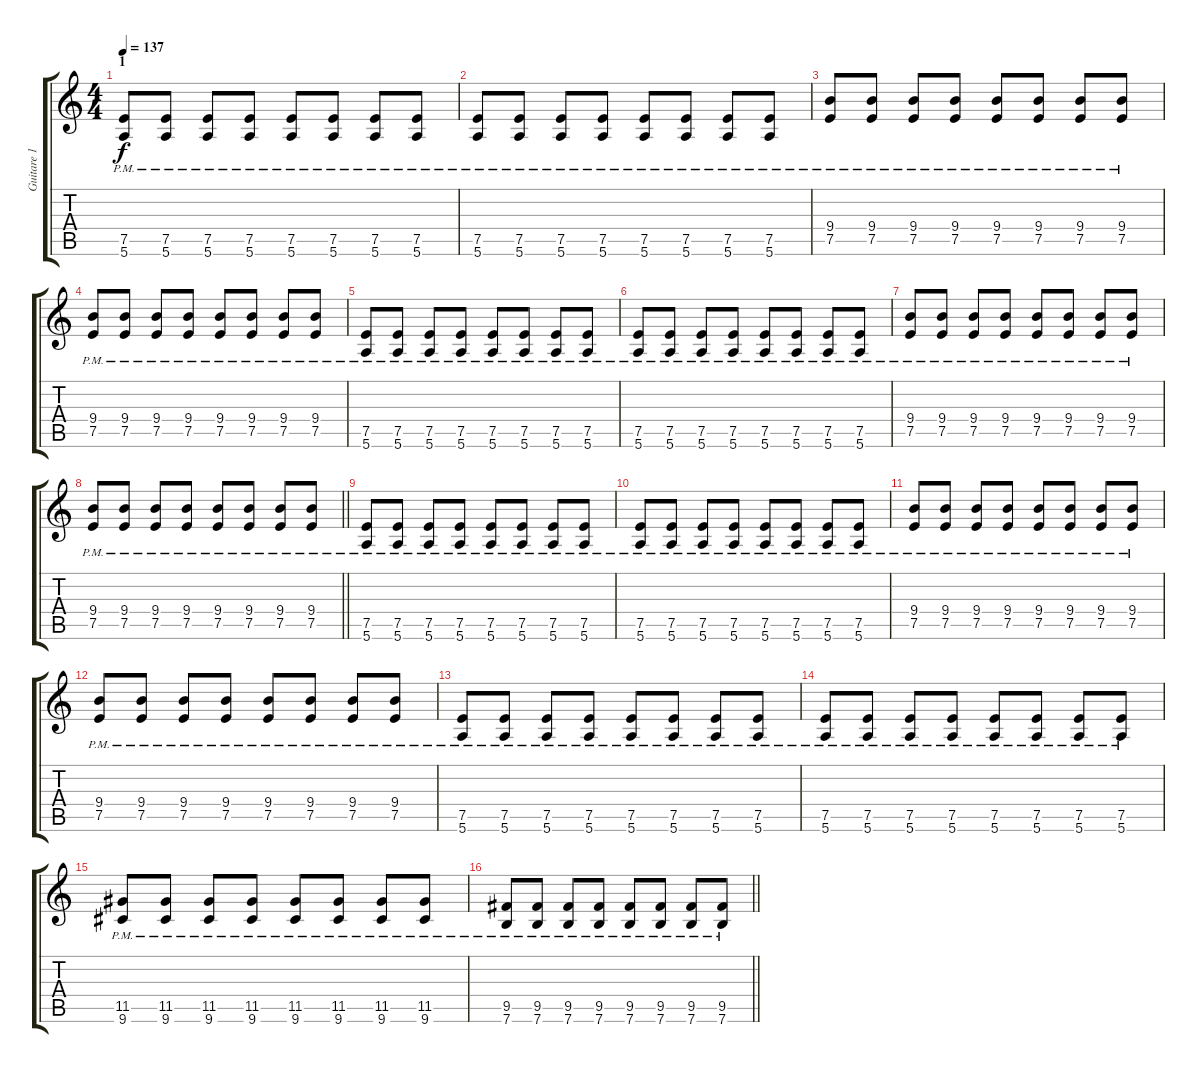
\track ("Guitare 1" "Guitare 1") {instrument electricguitarclean}
\staff {score tabs}
\tuning (E4 B3 G3 D3 A2 E2) {hide}
\ts (4 4)
\section ("" "1")
\tempo 137
\clef g2
\ks c
(7.5{pm} 5.6{pm}).8{dy f instrument overdrivenguitar} (7.5{pm} 5.6{pm}).8 (7.5{pm} 5.6{pm}).8 (7.5{pm} 5.6{pm}).8 (7.5{pm} 5.6{pm}).8 (7.5{pm} 5.6{pm}).8 (7.5{pm} 5.6{pm}).8 (7.5{pm} 5.6{pm}).8 |
(7.5{pm} 5.6{pm}).8 (7.5{pm} 5.6{pm}).8 (7.5{pm} 5.6{pm}).8 (7.5{pm} 5.6{pm}).8 (7.5{pm} 5.6{pm}).8 (7.5{pm} 5.6{pm}).8 (7.5{pm} 5.6{pm}).8 (7.5{pm} 5.6{pm}).8 |
(9.4{pm} 7.5{pm}).8 (9.4{pm} 7.5{pm}).8 (9.4{pm} 7.5{pm}).8 (9.4{pm} 7.5{pm}).8 (9.4{pm} 7.5{pm}).8 (9.4{pm} 7.5{pm}).8 (9.4{pm} 7.5{pm}).8 (9.4{pm} 7.5{pm}).8 |
(9.4{pm} 7.5{pm}).8 (9.4{pm} 7.5{pm}).8 (9.4{pm} 7.5{pm}).8 (9.4{pm} 7.5{pm}).8 (9.4{pm} 7.5{pm}).8 (9.4{pm} 7.5{pm}).8 (9.4{pm} 7.5{pm}).8 (9.4{pm} 7.5{pm}).8 |
(7.5{pm} 5.6{pm}).8 (7.5{pm} 5.6{pm}).8 (7.5{pm} 5.6{pm}).8 (7.5{pm} 5.6{pm}).8 (7.5{pm} 5.6{pm}).8 (7.5{pm} 5.6{pm}).8 (7.5{pm} 5.6{pm}).8 (7.5{pm} 5.6{pm}).8 |
(7.5{pm} 5.6{pm}).8 (7.5{pm} 5.6{pm}).8 (7.5{pm} 5.6{pm}).8 (7.5{pm} 5.6{pm}).8 (7.5{pm} 5.6{pm}).8 (7.5{pm} 5.6{pm}).8 (7.5{pm} 5.6{pm}).8 (7.5{pm} 5.6{pm}).8 |
(9.4{pm} 7.5{pm}).8 (9.4{pm} 7.5{pm}).8 (9.4{pm} 7.5{pm}).8 (9.4{pm} 7.5{pm}).8 (9.4{pm} 7.5{pm}).8 (9.4{pm} 7.5{pm}).8 (9.4{pm} 7.5{pm}).8 (9.4{pm} 7.5{pm}).8 |
\barLineRight lightlight
(9.4{pm} 7.5{pm}).8 (9.4{pm} 7.5{pm}).8 (9.4{pm} 7.5{pm}).8 (9.4{pm} 7.5{pm}).8 (9.4{pm} 7.5{pm}).8 (9.4{pm} 7.5{pm}).8 (9.4{pm} 7.5{pm}).8 (9.4{pm} 7.5{pm}).8 |
(7.5{pm} 5.6{pm}).8 (7.5{pm} 5.6{pm}).8 (7.5{pm} 5.6{pm}).8 (7.5{pm} 5.6{pm}).8 (7.5{pm} 5.6{pm}).8 (7.5{pm} 5.6{pm}).8 (7.5{pm} 5.6{pm}).8 (7.5{pm} 5.6{pm}).8 |
(7.5{pm} 5.6{pm}).8 (7.5{pm} 5.6{pm}).8 (7.5{pm} 5.6{pm}).8 (7.5{pm} 5.6{pm}).8 (7.5{pm} 5.6{pm}).8 (7.5{pm} 5.6{pm}).8 (7.5{pm} 5.6{pm}).8 (7.5{pm} 5.6{pm}).8 |
(9.4{pm} 7.5{pm}).8 (9.4{pm} 7.5{pm}).8 (9.4{pm} 7.5{pm}).8 (9.4{pm} 7.5{pm}).8 (9.4{pm} 7.5{pm}).8 (9.4{pm} 7.5{pm}).8 (9.4{pm} 7.5{pm}).8 (9.4{pm} 7.5{pm}).8 |
(9.4{pm} 7.5{pm}).8 (9.4{pm} 7.5{pm}).8 (9.4{pm} 7.5{pm}).8 (9.4{pm} 7.5{pm}).8 (9.4{pm} 7.5{pm}).8 (9.4{pm} 7.5{pm}).8 (9.4{pm} 7.5{pm}).8 (9.4{pm} 7.5{pm}).8 |
(7.5{pm} 5.6{pm}).8 (7.5{pm} 5.6{pm}).8 (7.5{pm} 5.6{pm}).8 (7.5{pm} 5.6{pm}).8 (7.5{pm} 5.6{pm}).8 (7.5{pm} 5.6{pm}).8 (7.5{pm} 5.6{pm}).8 (7.5{pm} 5.6{pm}).8 |
(7.5{pm} 5.6{pm}).8 (7.5{pm} 5.6{pm}).8 (7.5{pm} 5.6{pm}).8 (7.5{pm} 5.6{pm}).8 (7.5{pm} 5.6{pm}).8 (7.5{pm} 5.6{pm}).8 (7.5{pm} 5.6{pm}).8 (7.5{pm} 5.6{pm}).8 |
(11.5{pm} 9.6{pm}).8 (11.5{pm} 9.6{pm}).8 (11.5{pm} 9.6{pm}).8 (11.5{pm} 9.6{pm}).8 (11.5{pm} 9.6{pm}).8 (11.5{pm} 9.6{pm}).8 (11.5{pm} 9.6{pm}).8 (11.5{pm} 9.6{pm}).8 |
\barLineRight lightlight
(9.5{pm} 7.6{pm}).8 (9.5{pm} 7.6{pm}).8 (9.5{pm} 7.6{pm}).8 (9.5{pm} 7.6{pm}).8 (9.5{pm} 7.6{pm}).8 (9.5{pm} 7.6{pm}).8 (9.5{pm} 7.6{pm}).8 (9.5{pm} 7.6{pm}).8
